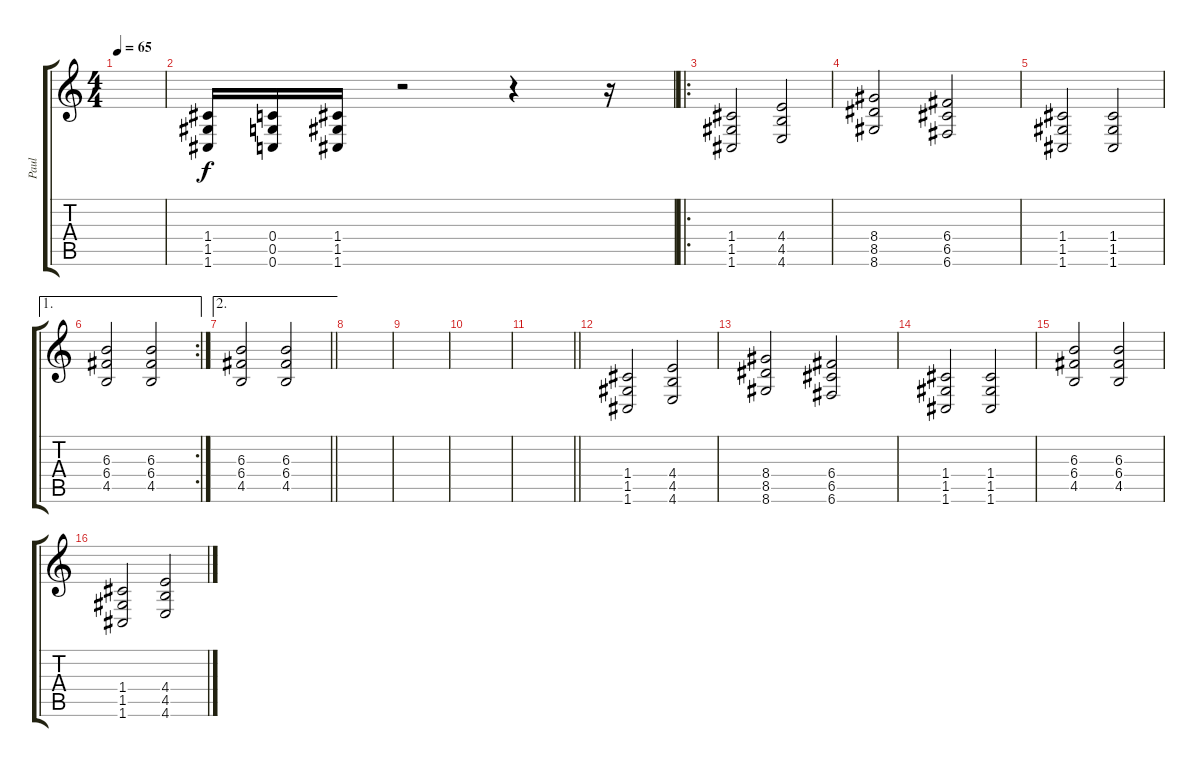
\track ("Paul" "Paul") {instrument overdrivenguitar}
\staff {score tabs}
\tuning (D4 A3 F3 C3 G2 C2) {hide}
\ts (4 4)
\tempo 65
\clef g2
\ks c
|
(1.4 1.5 1.6).16 (0.4 0.5 0.6).16 (1.4 1.5 1.6).16 r.2 r.4 r.16 |
\ro
(1.4 1.5 1.6).2 (4.4 4.5 4.6).2 |
(8.4 8.5 8.6).2 (6.4 6.5 6.6).2 |
(1.4 1.5 1.6).2 (1.4 1.5 1.6).2 |
\ae 1
\rc 2
(6.3 6.4 4.5).2 (6.3 6.4 4.5).2 |
\ae 2
\barLineRight lightlight
(6.3 6.4 4.5).2 (6.3 6.4 4.5).2 |
|
|
|
\barLineRight lightlight
|
(1.4 1.5 1.6).2 (4.4 4.5 4.6).2 |
(8.4 8.5 8.6).2 (6.4 6.5 6.6).2 |
(1.4 1.5 1.6).2 (1.4 1.5 1.6).2 |
(6.3 6.4 4.5).2 (6.3 6.4 4.5).2 |
(1.4 1.5 1.6).2 (4.4 4.5 4.6).2
